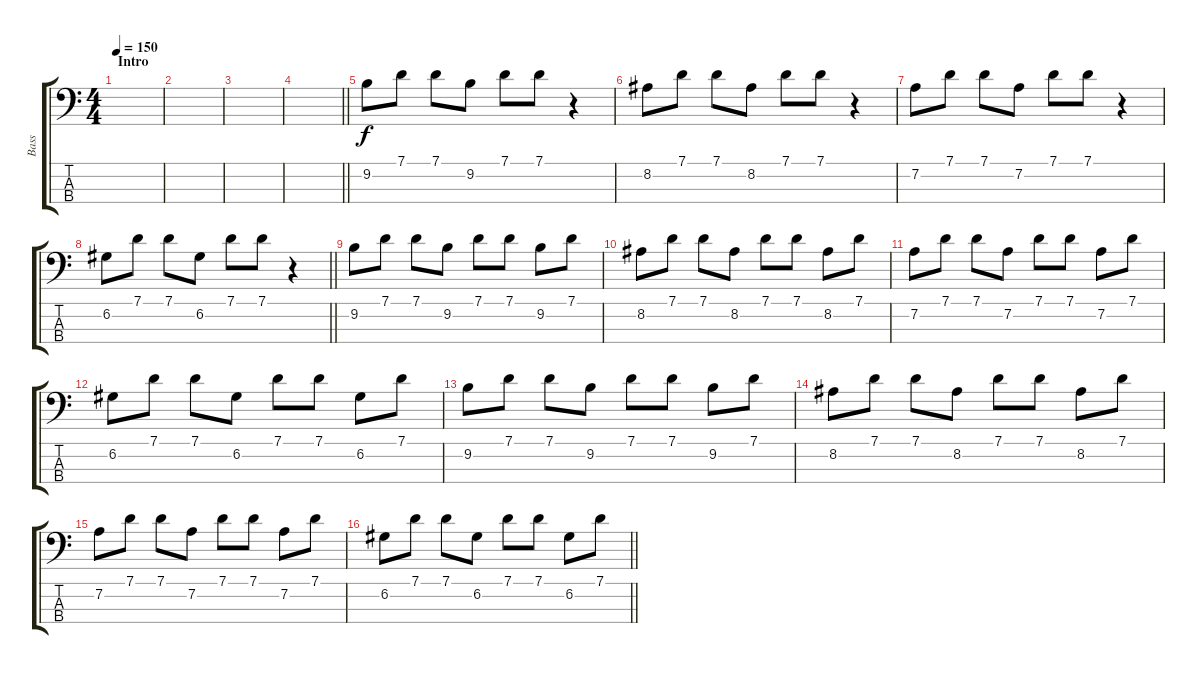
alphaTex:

\track ("Bass" "Bass") {instrument electricbassfinger}
\staff {score tabs}
\tuning (G2 D2 A1 E1) {hide}
\ts (4 4)
\section ("" "Intro")
\tempo 150
\clef f4
\ks c
|
|
|
\barLineRight lightlight
|
9.2.8 7.1.8 7.1.8 9.2.8 7.1.8 7.1.8 r.4 |
8.2.8 7.1.8 7.1.8 8.2.8 7.1.8 7.1.8 r.4 |
7.2.8 7.1.8 7.1.8 7.2.8 7.1.8 7.1.8 r.4 |
\barLineRight lightlight
6.2.8 7.1.8 7.1.8 6.2.8 7.1.8 7.1.8 r.4 |
9.2.8 7.1.8 7.1.8 9.2.8 7.1.8 7.1.8 9.2.8 7.1.8 |
8.2.8 7.1.8 7.1.8 8.2.8 7.1.8 7.1.8 8.2.8 7.1.8 |
7.2.8 7.1.8 7.1.8 7.2.8 7.1.8 7.1.8 7.2.8 7.1.8 |
6.2.8 7.1.8 7.1.8 6.2.8 7.1.8 7.1.8 6.2.8 7.1.8 |
9.2.8 7.1.8 7.1.8 9.2.8 7.1.8 7.1.8 9.2.8 7.1.8 |
8.2.8 7.1.8 7.1.8 8.2.8 7.1.8 7.1.8 8.2.8 7.1.8 |
7.2.8 7.1.8 7.1.8 7.2.8 7.1.8 7.1.8 7.2.8 7.1.8 |
\barLineRight lightlight
6.2.8 7.1.8 7.1.8 6.2.8 7.1.8 7.1.8 6.2.8 7.1.8
